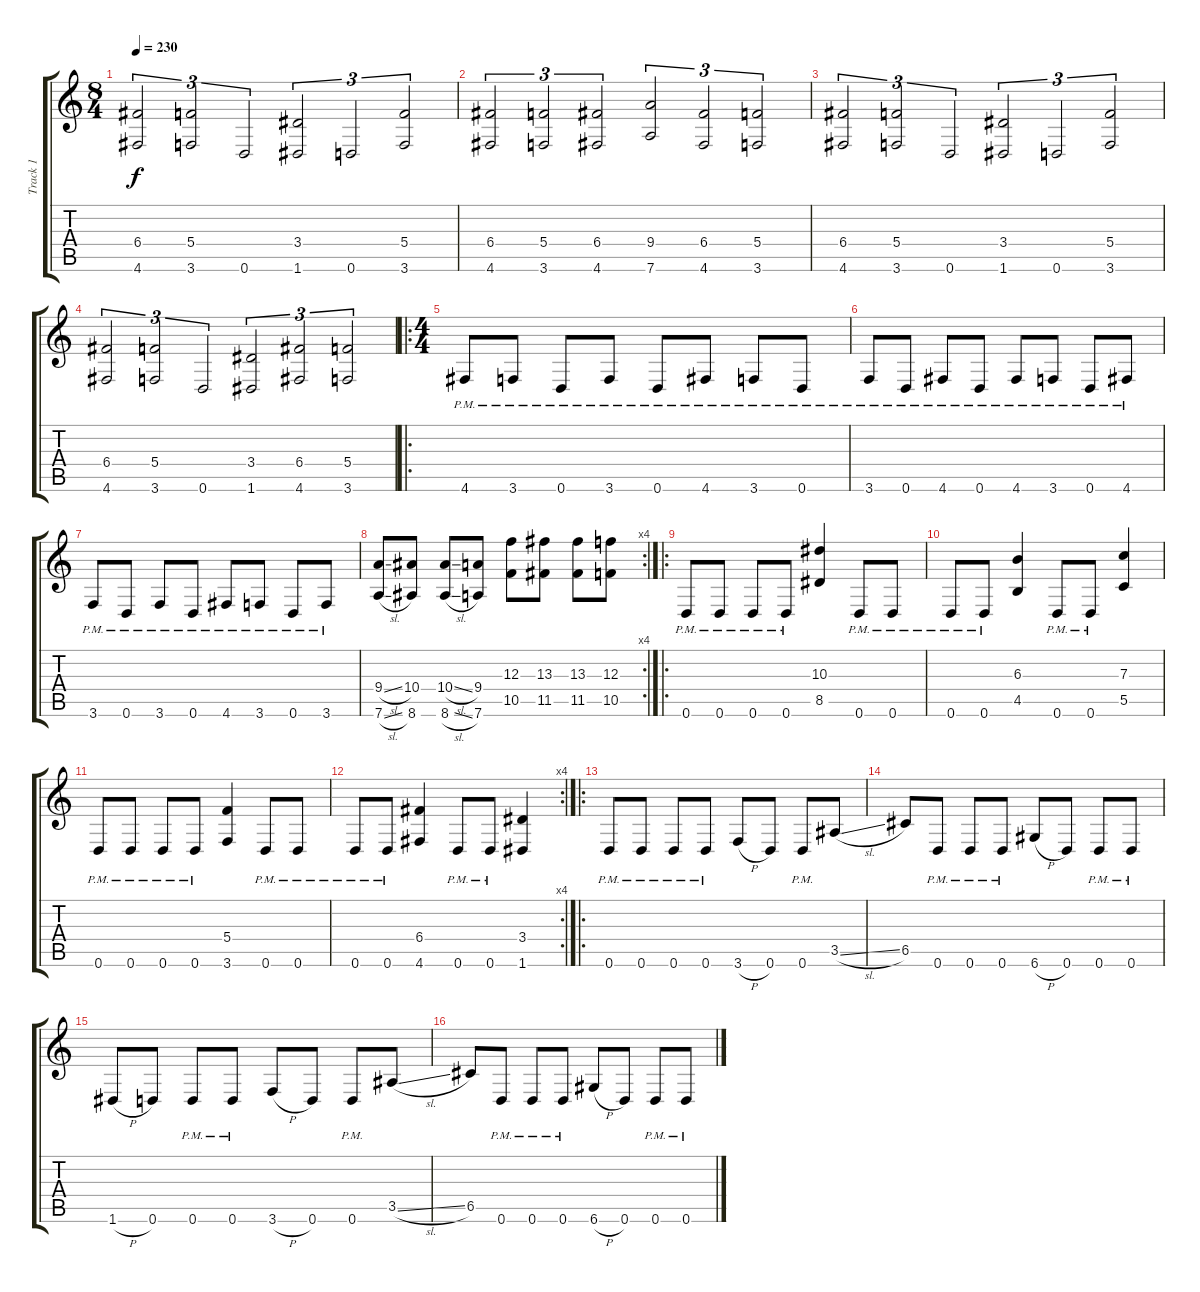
\track ("Track 1" "Track 1") {instrument distortionguitar}
\staff {score tabs}
\tuning (D4 A3 F3 C3 G2 D2) {hide}
\ts (8 4)
\tempo 230
\clef g2
\ks c
(6.4 4.6).2{tu (3 2) dy f} (5.4 3.6).2{tu (3 2)} 0.6.2{tu (3 2)} (3.4 1.6).2{tu (3 2)} 0.6.2{tu (3 2)} (5.4 3.6).2{tu (3 2)} |
(6.4 4.6).2{tu (3 2)} (5.4 3.6).2{tu (3 2)} (6.4 4.6).2{tu (3 2)} (9.4 7.6).2{tu (3 2)} (6.4 4.6).2{tu (3 2)} (5.4 3.6).2{tu (3 2)} |
(6.4 4.6).2{tu (3 2)} (5.4 3.6).2{tu (3 2)} 0.6.2{tu (3 2)} (3.4 1.6).2{tu (3 2)} 0.6.2{tu (3 2)} (5.4 3.6).2{tu (3 2)} |
(6.4 4.6).2{tu (3 2)} (5.4 3.6).2{tu (3 2)} 0.6.2{tu (3 2)} (3.4 1.6).2{tu (3 2)} (6.4 4.6).2{tu (3 2)} (5.4 3.6).2{tu (3 2)} |
\ro
\ts (4 4)
4.6{pm}.8 3.6{pm}.8 0.6{pm}.8 3.6{pm}.8 0.6{pm}.8 4.6{pm}.8 3.6{pm}.8 0.6{pm}.8 |
3.6{pm}.8 0.6{pm}.8 4.6{pm}.8 0.6{pm}.8 4.6{pm}.8 3.6{pm}.8 0.6{pm}.8 4.6{pm}.8 |
3.6{pm}.8 0.6{pm}.8 3.6{pm}.8 0.6{pm}.8 4.6{pm}.8 3.6{pm}.8 0.6{pm}.8 3.6{pm}.8 |
\rc 4
(9.4{sl} 7.6{sl}).8 (10.4 8.6).8 (10.4{sl} 8.6{sl}).8 (9.4 7.6).8 (12.3 10.5).8 (13.3 11.5).8 (13.3 11.5).8 (12.3 10.5).8 |
\ro
0.6{pm}.8 0.6{pm}.8 0.6{pm}.8 0.6{pm}.8 (10.3 8.5).4 0.6{pm}.8 0.6{pm}.8 |
0.6{pm}.8 0.6{pm}.8 (6.3 4.5).4 0.6{pm}.8 0.6{pm}.8 (7.3 5.5).4 |
0.6{pm}.8 0.6{pm}.8 0.6{pm}.8 0.6{pm}.8 (5.4 3.6).4 0.6{pm}.8 0.6{pm}.8 |
\rc 4
0.6{pm}.8 0.6{pm}.8 (6.4 4.6).4 0.6{pm}.8 0.6{pm}.8 (3.4 1.6).4 |
\ro
0.6{pm}.8 0.6{pm}.8 0.6{pm}.8 0.6{pm}.8 3.6{h}.8 0.6.8 0.6{pm}.8 3.5{sl}.8 |
6.5.8 0.6{pm}.8 0.6{pm}.8 0.6{pm}.8 6.6{h}.8 0.6.8 0.6{pm}.8 0.6{pm}.8 |
1.6{h}.8 0.6.8 0.6{pm}.8 0.6{pm}.8 3.6{h}.8 0.6.8 0.6{pm}.8 3.5{sl}.8 |
6.5.8 0.6{pm}.8 0.6{pm}.8 0.6{pm}.8 6.6{h}.8 0.6.8 0.6{pm}.8 0.6{pm}.8
